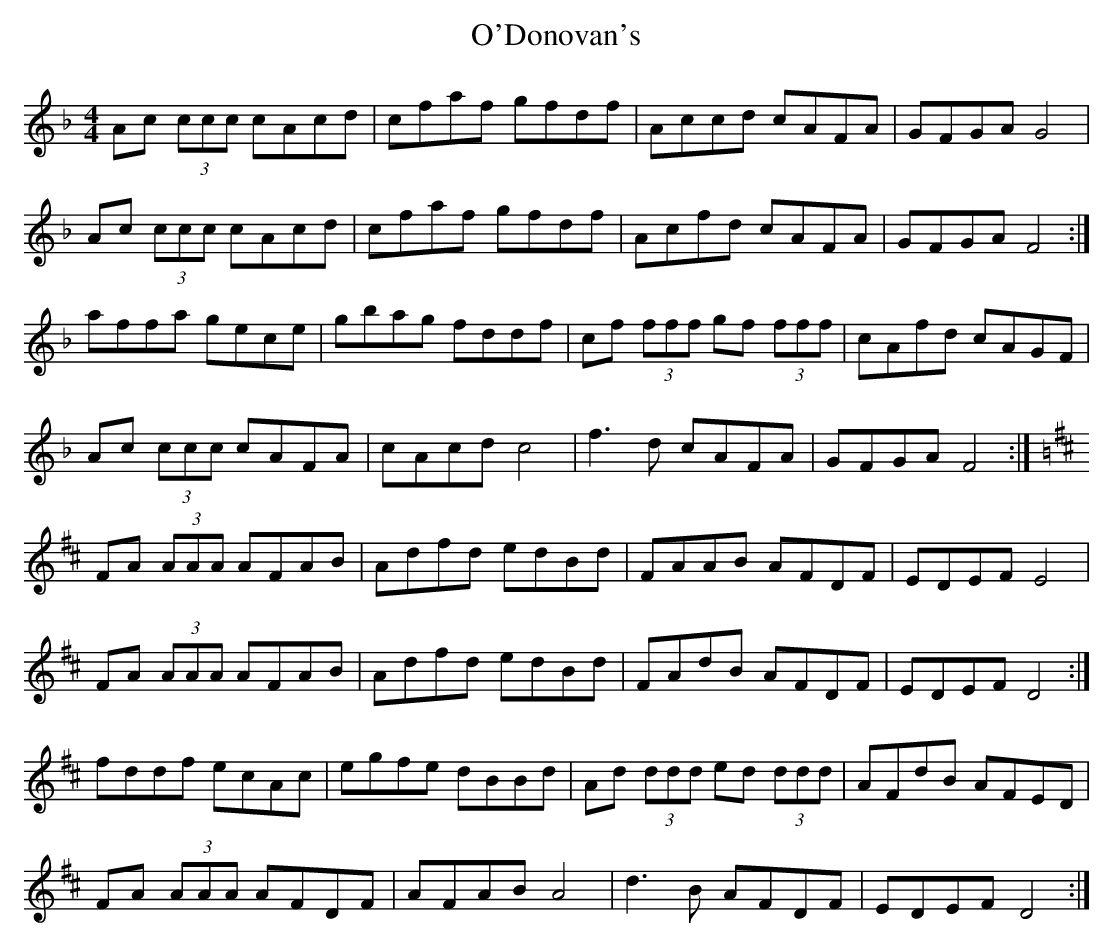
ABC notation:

X:1
T: O'Donovan's
L: 1/8
M: 4/4
K: F
Ac (3ccc cAcd|cfaf gfdf|Accd cAFA|GFGA G4|
Ac (3ccc cAcd|cfaf gfdf|Acfd cAFA|GFGA F4 :|
affa gece|gbag fddf|cf (3fff gf (3fff|cAfd cAGF|
Ac (3ccc cAFA|cAcd c4|f3d cAFA|GFGA F4 :|
w: %blank line
K: D
FA (3AAA AFAB|Adfd edBd|FAAB AFDF|EDEF E4|
FA (3AAA AFAB|Adfd edBd|FAdB AFDF|EDEF D4 :|
fddf ecAc|egfe dBBd|Ad (3ddd ed (3ddd|AFdB AFED|
FA (3AAA AFDF|AFAB A4|d3B AFDF|EDEF D4 :|
